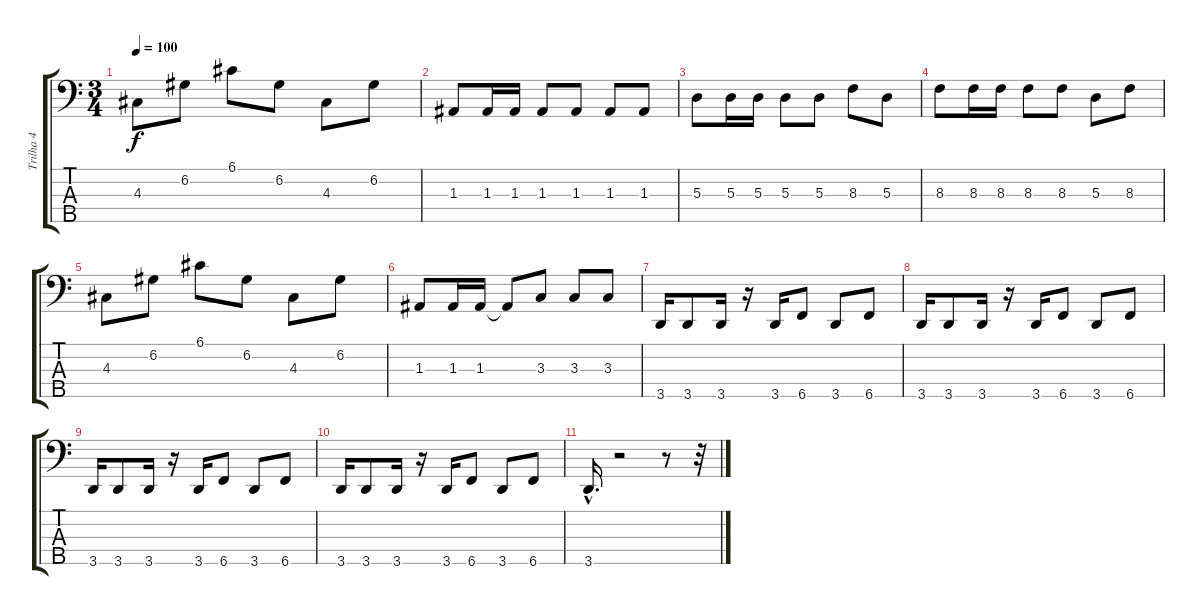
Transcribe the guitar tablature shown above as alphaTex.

\track ("Trilha 4" "Trilha 4") {instrument slapbass1}
\staff {score tabs}
\tuning (G2 D2 A1 E1 B0) {hide}
\ts (3 4)
\tempo 100
\clef f4
\ks c
4.3.8{dy f} 6.2.8 6.1.8 6.2.8 4.3.8 6.2.8 |
1.3.8 1.3.16 1.3.16 1.3.8 1.3.8 1.3.8 1.3.8 |
5.3.8 5.3.16 5.3.16 5.3.8 5.3.8 8.3.8 5.3.8 |
8.3.8 8.3.16 8.3.16 8.3.8 8.3.8 5.3.8 8.3.8 |
4.3.8 6.2.8 6.1.8 6.2.8 4.3.8 6.2.8 |
1.3.8 1.3.16 1.3.16 1.3{t}.8 3.3.8 3.3.8 3.3.8 |
3.5.16{instrument slapbass1} 3.5.8 3.5.16 r.16 3.5.16 6.5.8 3.5.8 6.5.8 |
3.5.16 3.5.8 3.5.16 r.16 3.5.16 6.5.8 3.5.8 6.5.8 |
3.5.16 3.5.8 3.5.16 r.16 3.5.16 6.5.8 3.5.8 6.5.8 |
3.5.16 3.5.8 3.5.16 r.16 3.5.16 6.5.8 3.5.8 6.5.8 |
3.5{hac}.16{d} r.2 r.8 r.32
